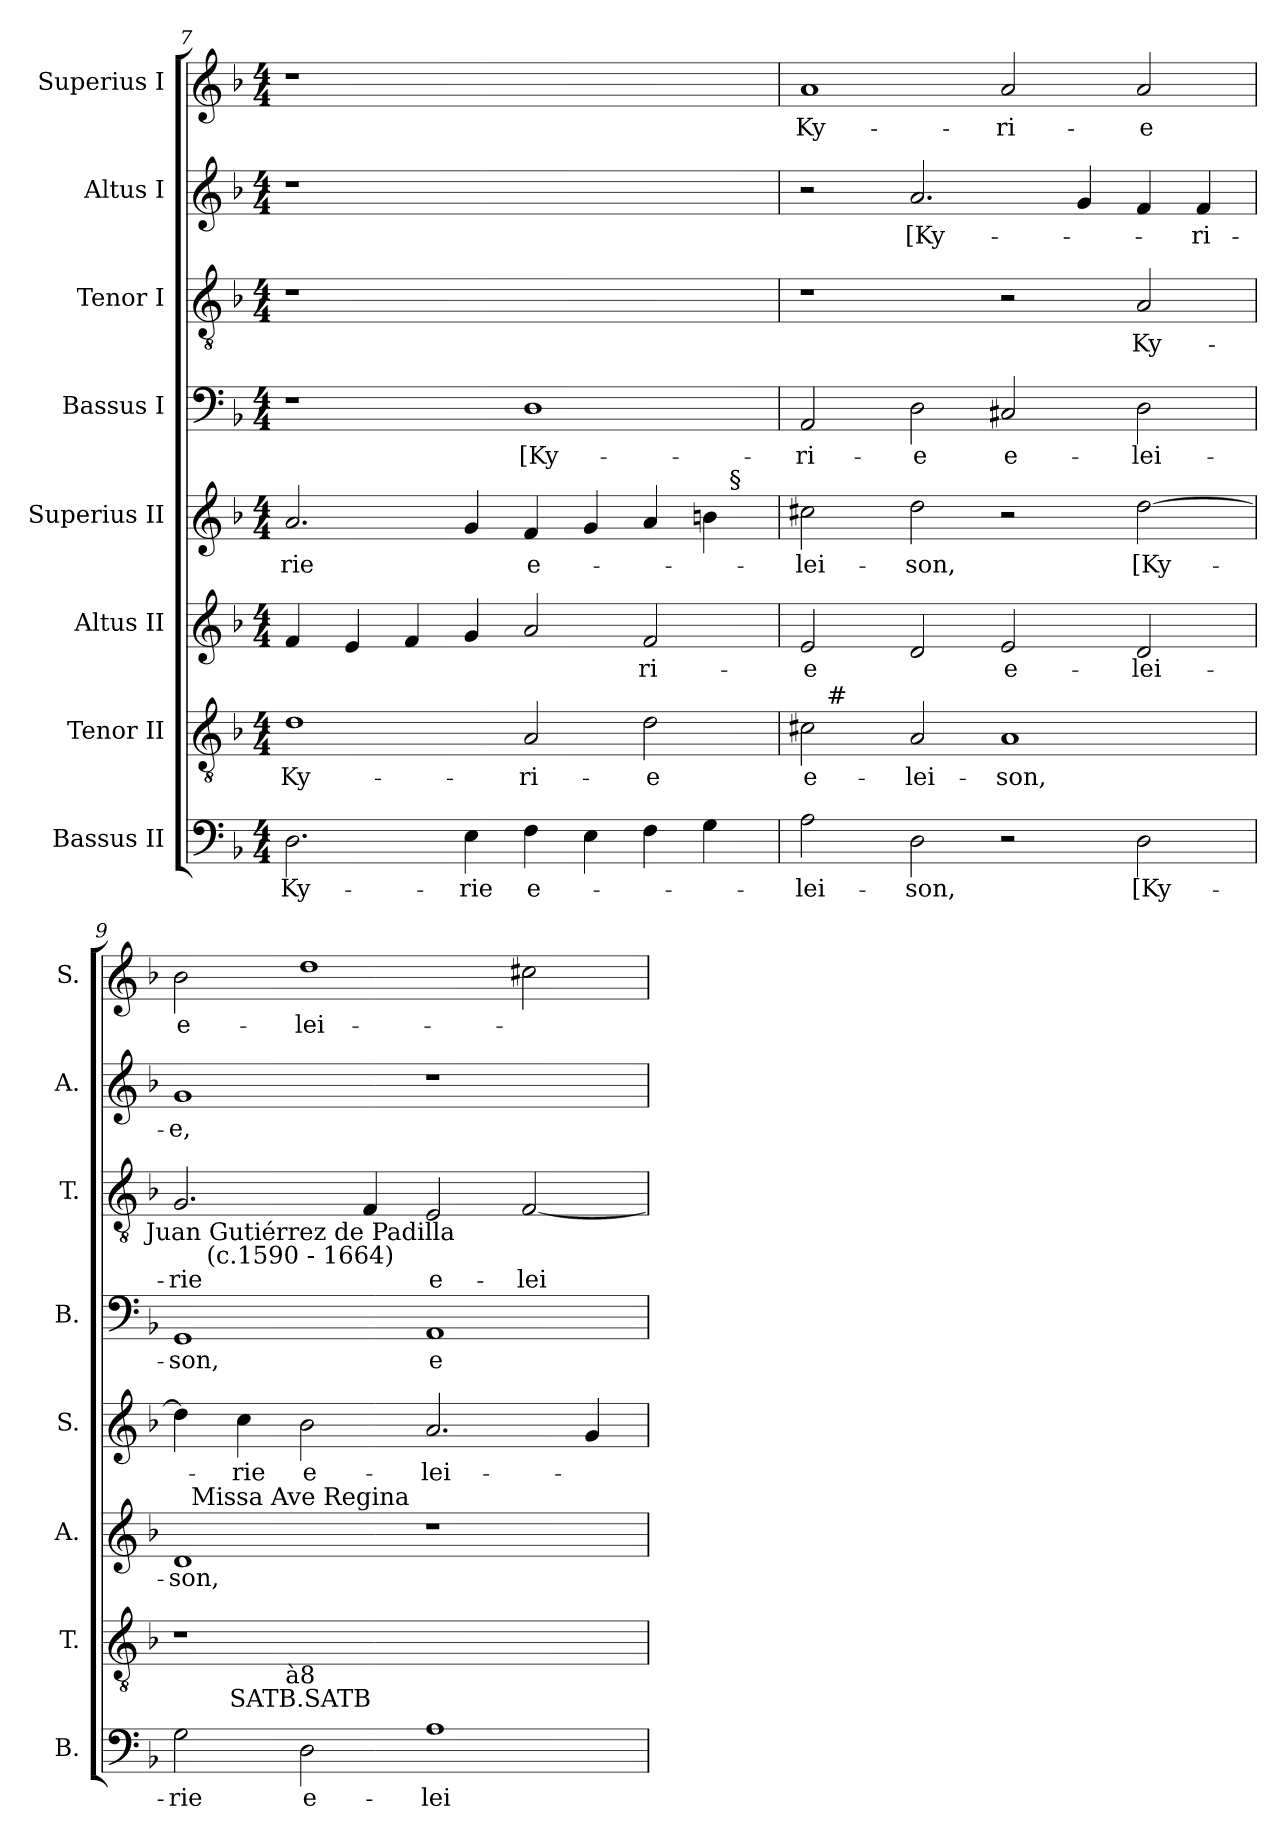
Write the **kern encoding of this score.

**kern	**text	**kern	**text	**kern	**text	**kern	**text	**kern	**text	**kern	**text	**kern	**text	**kern	**text
*part8	*part8	*part7	*part7	*part6	*part6	*part5	*part5	*part4	*part4	*part3	*part3	*part2	*part2	*part1	*part1
*staff8	*staff8	*staff7	*staff7	*staff6	*staff6	*staff5	*staff5	*staff4	*staff4	*staff3	*staff3	*staff2	*staff2	*staff1	*staff1
*I"Bassus II	*	*I"Tenor II	*	*I"Altus II	*	*I"Superius II	*	*I"Bassus I	*	*I"Tenor I	*	*I"Altus I	*	*I"Superius I	*
*I'B.	*	*I'T.	*	*I'A.	*	*I'S.	*	*I'B.	*	*I'T.	*	*I'A.	*	*I'S.	*
!!LO:PB:g=z
*clefF4	*	*clefGv2	*	*clefG2	*	*clefG2	*	*clefF4	*	*clefGv2	*	*clefG2	*	*clefG2	*
*	*	*ITrd7c12	*	*	*	*	*	*	*	*ITrd7c12	*	*	*	*	*
*k[b-]	*	*k[b-]	*	*k[b-]	*	*k[b-]	*	*k[b-]	*	*k[b-]	*	*k[b-]	*	*k[b-]	*
*d:	*	*d:	*	*d:	*	*d:	*	*d:	*	*d:	*	*d:	*	*d:	*
*M4/4	*	*M4/4	*	*M4/4	*	*M4/4	*	*M4/4	*	*M4/4	*	*M4/4	*	*M4/4	*
=7	=7	=7	=7	=7	=7	=7	=7	=7	=7	=7	=7	=7	=7	=7	=7
!	!LO:LY:b	!	!LO:LY:b	!	!	!	!LO:LY:b	!	!	!LO:N:vis=1	!	!LO:N:vis=1	!	!LO:N:vis=1	!
*	*	*	*	*	*	*^	*	*	*	*	*	*	*	*	*
2.D\	Ky-	1D	Ky-	4f/	.	2.a/	1ryy	-rie	1r	.	1r	.	1r	.	1r	.
.	.	.	.	4e/	.	.	.	.	.	.	.	.	.	.	.	.
.	.	.	.	4f/	.	.	.	.	.	.	.	.	.	.	.	.
!	!LO:LY:b	!	!	!	!	!	!	!	!	!	!	!	!	!	!	!
4E\	-rie	.	.	4g/	.	4g/	.	.	.	.	.	.	.	.	.	.
!	!LO:LY:b	!	!LO:LY:b	!	!	!	!	!LO:LY:b	!	!LO:LY:b	!	!	!	!	!	!
4F\	e-	2AA/	-ri-	2a/	.	4f/	2ryy	e-	1D	[Ky-	1ryy	.	1ryy	.	1ryy	.
4E\	.	.	.	.	.	4g/	.	.	.	.	.	.	.	.	.	.
!	!	!	!LO:LY:b	!	!LO:LY:b	!	!	!	!	!	!	!	!	!	!	!
4F\	.	2D\	-e	2f/	-ri-	4a/	4ryy	.	.	.	.	.	.	.	.	.
4G\	.	.	.	.	.	4bn\	16ryy	.	.	.	.	.	.	.	.	.
!	!	!	!	!	!	!	!LO:TX:a:t=§	!	!	!	!	!	!	!	!	!
.	.	.	.	.	.	.	8.ryy	.	.	.	.	.	.	.	.	.
=8	=8	=8	=8	=8	=8	=8	=8	=8	=8	=8	=8	=8	=8	=8	=8	=8
!	!LO:LY:b	!	!LO:LY:b	!	!LO:LY:b	!	!	!LO:LY:b	!	!LO:LY:b	!	!	!	!	!	!LO:LY:b
*	*	*^	*	*	*	*v	*v	*	*	*	*	*	*	*	*	*
2A\	-lei-	2C#X\	16ryy	e-	2e/	-e	2cc#X\	-lei-	2AA/	-ri-	1r	.	2r	.	1a	Ky-
!	!	!	!LO:TX:a:t=#	!	!	!	!	!	!	!	!	!	!	!	!	!
.	.	.	1ryy	.	.	.	.	.	.	.	.	.	.	.	.	.
!	!LO:LY:b	!	!	!LO:LY:b	!	!	!	!LO:LY:b	!	!LO:LY:b	!	!	!	!LO:LY:b	!	!
2D\	-son,	2AA/	.	-lei-	2d/	.	2dd\	-son,	2D\	-e	.	.	2.a/	[Ky-	.	.
!	!	!	!	!LO:LY:b	!	!LO:LY:b	!	!	!	!LO:LY:b	!	!	!	!	!	!LO:LY:b
2r	.	1AA	.	-son,	2e/	e-	2r	.	2C#X/	e-	2r	.	.	.	2a/	-ri-
.	.	.	2...ryy	.	.	.	.	.	.	.	.	.	.	.	.	.
.	.	.	.	.	.	.	.	.	.	.	.	.	4g/	.	.	.
!	!LO:LY:b	!	!	!	!	!LO:LY:b	!	!LO:LY:b	!	!LO:LY:b	!	!LO:LY:b	!	!	!	!LO:LY:b
2D\	[Ky-	.	.	.	2d/	-lei-	[>2dd\	[Ky-	2D\	-lei-	2AA/	Ky-	4f/	.	2a/	-e
!	!	!	!	!	!	!	!	!	!	!	!	!	!	!LO:LY:b	!	!
.	.	.	.	.	.	.	.	.	.	.	.	.	4f/	-ri-	.	.
=9	=9	=9	=9	=9	=9	=9	=9	=9	=9	=9	=9	=9	=9	=9	=9	=9
!	!LO:LY:b	!LO:N:vis=1	!	!	!	!LO:LY:b	!	!	!	!LO:LY:b	!	!LO:LY:b	!	!LO:LY:b	!	!LO:LY:b
*	*	*	*	*	*^	*	*	*	*	*	*^	*	*	*	*	*
2G\	-rie	1r	2ryy	.	1d	2ryy	-son,	4dd\]	.	1GG	-son,	2.GG/	2ryy	-rie	1g	-e,	2b-\	e-
!	!	!	!	!	!	!	!	!	!LO:LY:b	!	!	!	!	!	!	!	!	!
.	.	.	.	.	.	.	.	4cc\	-rie	.	.	.	.	.	.	.	.	.
!	!	!	!	!	!	!	!	!	!	!	!	!	!LO:TX:b:cj:t=Juan Gutiérrez de Padilla\n(c.1590 - 1664)	!	!	!	!	!
!	!	!	!	!	!	!LO:TX:a:cj:t=Missa Ave Regina	!	!	!	!	!	!	!	!	!	!	!	!
!	!	!	!LO:TX:b:cj:t=à8\nSATB.SATB	!	!	!	!	!	!	!	!	!	!	!	!	!	!	!
!	!LO:LY:b	!	!	!	!	!	!	!	!LO:LY:b	!	!	!	!	!	!	!	!	!LO:LY:b
2D\	e-	.	1.ryy	.	.	1.ryy	.	2b-\	e-	.	.	.	1.ryy	.	.	.	1dd	-lei-
.	.	.	.	.	.	.	.	.	.	.	.	4FF/	.	.	.	.	.	.
!	!LO:LY:b	!	!	!	!	!	!	!	!LO:LY:b	!	!LO:LY:b	!	!	!LO:LY:b	!	!	!	!
1A	-lei-	1ryy	.	.	1r	.	.	2.a/	-lei-	1AA	e-	2EE/	.	e-	1r	.	.	.
!	!	!	!	!	!	!	!	!	!	!	!	!	!	!LO:LY:b	!	!	!	!
.	.	.	.	.	.	.	.	.	.	.	.	[<2FF/	.	-lei-	.	.	2cc#X\	.
.	.	.	.	.	.	.	.	4g/	.	.	.	.	.	.	.	.	.	.
*	*	*v	*v	*	*	*	*	*	*	*	*	*v	*v	*	*	*	*	*
*	*	*	*	*v	*v	*	*	*	*	*	*	*	*	*	*	*
=	=	=	=	=	=	=	=	=	=	=	=	=	=	=	=
*-	*-	*-	*-	*-	*-	*-	*-	*-	*-	*-	*-	*-	*-	*-	*-
